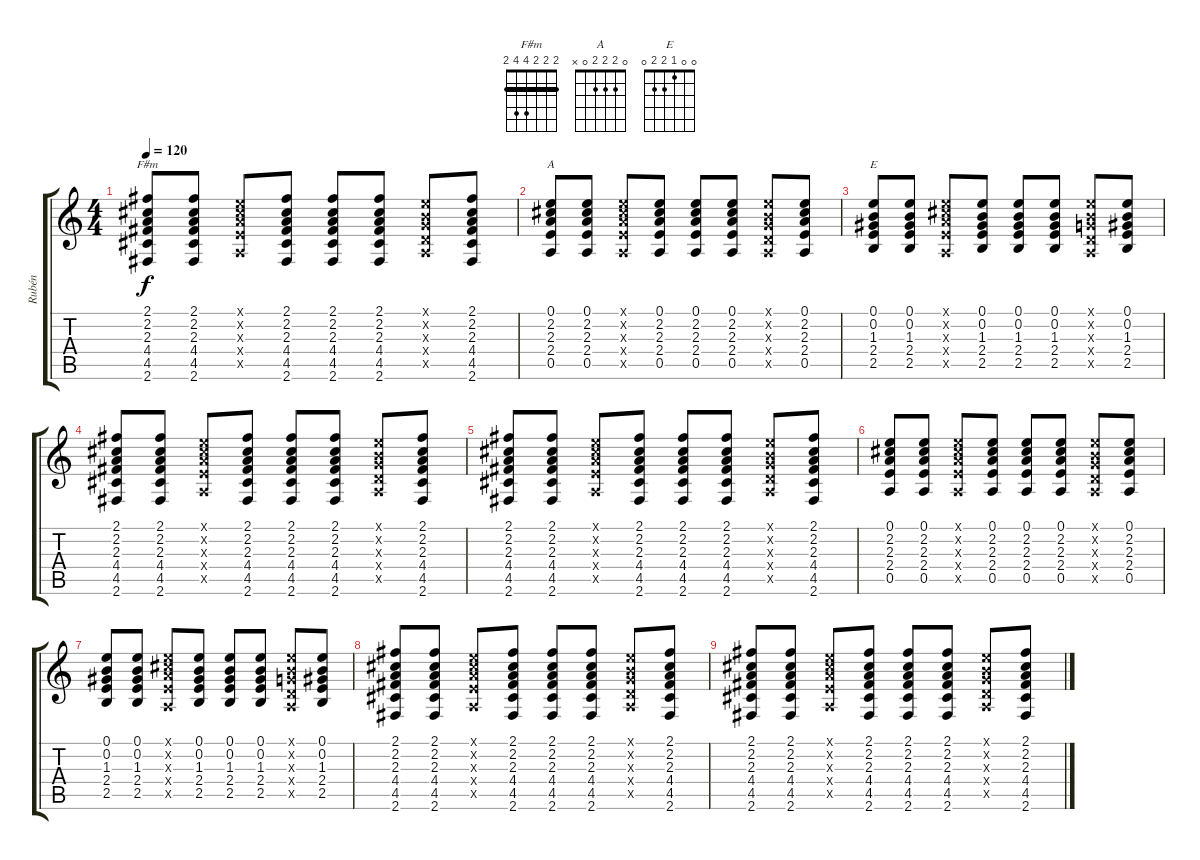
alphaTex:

\track ("Rubén" "Rubén") {instrument acousticguitarsteel}
\staff {score tabs}
\tuning (E4 B3 G3 D3 A2 E2) {hide}
\chord ("F#m" 2 2 2 4 4 2) {barre 2}
\chord ("A" 0 2 2 2 0 x)
\chord ("E" 0 0 1 2 2 0)
\ts (4 4)
\tempo 120
\clef g2
\ks c
(2.1 2.2 2.3 4.4 4.5 2.6).8{ch "F#m" dy f} (2.1 2.2 2.3 4.4 4.5 2.6).8 (0.1{x} 2.2{x} 2.3{x} 2.4{x} 0.5{x}).8 (2.1 2.2 2.3 4.4 4.5 2.6).8 (2.1 2.2 2.3 4.4 4.5 2.6).8 (2.1 2.2 2.3 4.4 4.5 2.6).8 (0.1{x} 0.2{x} 0.3{x} 0.4{x} 0.5{x}).8 (2.1 2.2 2.3 4.4 4.5 2.6).8 |
(0.1 2.2 2.3 2.4 0.5).8{ch "A"} (0.1 2.2 2.3 2.4 0.5).8 (0.1{x} 2.2{x} 2.3{x} 2.4{x} 0.5{x}).8 (0.1 2.2 2.3 2.4 0.5).8 (0.1 2.2 2.3 2.4 0.5).8 (0.1 2.2 2.3 2.4 0.5).8 (0.1{x} 0.2{x} 0.3{x} 0.4{x} 0.5{x}).8 (0.1 2.2 2.3 2.4 0.5).8 |
(0.1 0.2 1.3 2.4 2.5).8{ch "E"} (0.1 0.2 1.3 2.4 2.5).8 (0.1{x} 2.2{x} 2.3{x} 2.4{x} 0.5{x}).8 (0.1 0.2 1.3 2.4 2.5).8 (0.1 0.2 1.3 2.4 2.5).8 (0.1 0.2 1.3 2.4 2.5).8 (0.1{x} 0.2{x} 0.3{x} 0.4{x} 0.5{x}).8 (0.1 0.2 1.3 2.4 2.5).8 |
(2.1 2.2 2.3 4.4 4.5 2.6).8 (2.1 2.2 2.3 4.4 4.5 2.6).8 (0.1{x} 2.2{x} 2.3{x} 2.4{x} 0.5{x}).8 (2.1 2.2 2.3 4.4 4.5 2.6).8 (2.1 2.2 2.3 4.4 4.5 2.6).8 (2.1 2.2 2.3 4.4 4.5 2.6).8 (0.1{x} 0.2{x} 0.3{x} 0.4{x} 0.5{x}).8 (2.1 2.2 2.3 4.4 4.5 2.6).8 |
(2.1 2.2 2.3 4.4 4.5 2.6).8 (2.1 2.2 2.3 4.4 4.5 2.6).8 (0.1{x} 2.2{x} 2.3{x} 2.4{x} 0.5{x}).8 (2.1 2.2 2.3 4.4 4.5 2.6).8 (2.1 2.2 2.3 4.4 4.5 2.6).8 (2.1 2.2 2.3 4.4 4.5 2.6).8 (0.1{x} 0.2{x} 0.3{x} 0.4{x} 0.5{x}).8 (2.1 2.2 2.3 4.4 4.5 2.6).8 |
(0.1 2.2 2.3 2.4 0.5).8 (0.1 2.2 2.3 2.4 0.5).8 (0.1{x} 2.2{x} 2.3{x} 2.4{x} 0.5{x}).8 (0.1 2.2 2.3 2.4 0.5).8 (0.1 2.2 2.3 2.4 0.5).8 (0.1 2.2 2.3 2.4 0.5).8 (0.1{x} 0.2{x} 0.3{x} 0.4{x} 0.5{x}).8 (0.1 2.2 2.3 2.4 0.5).8 |
(0.1 0.2 1.3 2.4 2.5).8 (0.1 0.2 1.3 2.4 2.5).8 (0.1{x} 2.2{x} 2.3{x} 2.4{x} 0.5{x}).8 (0.1 0.2 1.3 2.4 2.5).8 (0.1 0.2 1.3 2.4 2.5).8 (0.1 0.2 1.3 2.4 2.5).8 (0.1{x} 0.2{x} 0.3{x} 0.4{x} 0.5{x}).8 (0.1 0.2 1.3 2.4 2.5).8 |
(2.1 2.2 2.3 4.4 4.5 2.6).8 (2.1 2.2 2.3 4.4 4.5 2.6).8 (0.1{x} 2.2{x} 2.3{x} 2.4{x} 0.5{x}).8 (2.1 2.2 2.3 4.4 4.5 2.6).8 (2.1 2.2 2.3 4.4 4.5 2.6).8 (2.1 2.2 2.3 4.4 4.5 2.6).8 (0.1{x} 0.2{x} 0.3{x} 0.4{x} 0.5{x}).8 (2.1 2.2 2.3 4.4 4.5 2.6).8 |
(2.1 2.2 2.3 4.4 4.5 2.6).8 (2.1 2.2 2.3 4.4 4.5 2.6).8 (0.1{x} 2.2{x} 2.3{x} 2.4{x} 0.5{x}).8 (2.1 2.2 2.3 4.4 4.5 2.6).8 (2.1 2.2 2.3 4.4 4.5 2.6).8 (2.1 2.2 2.3 4.4 4.5 2.6).8 (0.1{x} 0.2{x} 0.3{x} 0.4{x} 0.5{x}).8 (2.1 2.2 2.3 4.4 4.5 2.6).8
